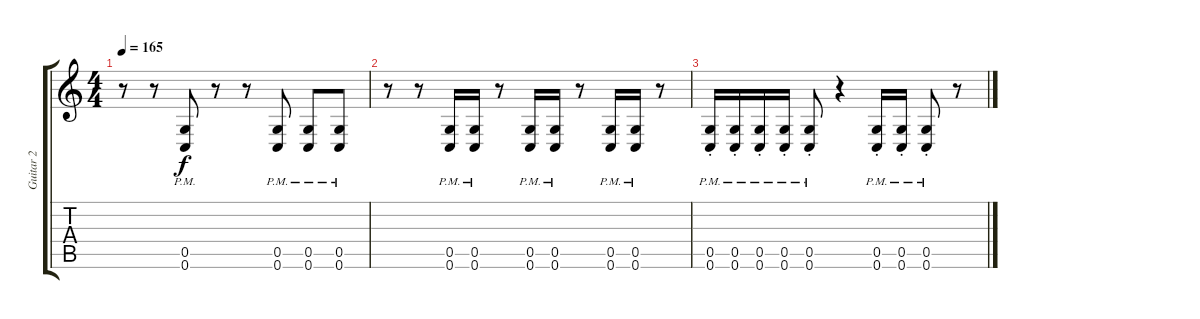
\track ("Guitar 2" "Guitar 2") {instrument distortionguitar}
\staff {score tabs}
\tuning (D4 A3 F3 C3 G2 C2) {hide}
\ts (4 4)
\tempo 165
\clef g2
\ks c
r.8{dy f} r.8 (0.5{pm} 0.6{pm}).8 r.8 r.8 (0.5{pm} 0.6{pm}).8 (0.5{pm} 0.6{pm}).8 (0.5{pm} 0.6{pm}).8 |
r.8 r.8 (0.5{pm} 0.6{pm}).16 (0.5{pm} 0.6{pm}).16 r.8 (0.5{pm} 0.6{pm}).16 (0.5{pm} 0.6{pm}).16 r.8 (0.5{pm} 0.6{pm}).16 (0.5{pm} 0.6{pm}).16 r.8 |
(0.5{pm st} 0.6{pm st}).16 (0.5{pm st} 0.6{pm st}).16 (0.5{pm st} 0.6{pm st}).16 (0.5{pm st} 0.6{pm st}).16 (0.5{pm st} 0.6{pm st}).8 r.4 (0.5{pm st} 0.6{pm st}).16 (0.5{pm st} 0.6{pm st}).16 (0.5{pm st} 0.6{pm st}).8 r.8
